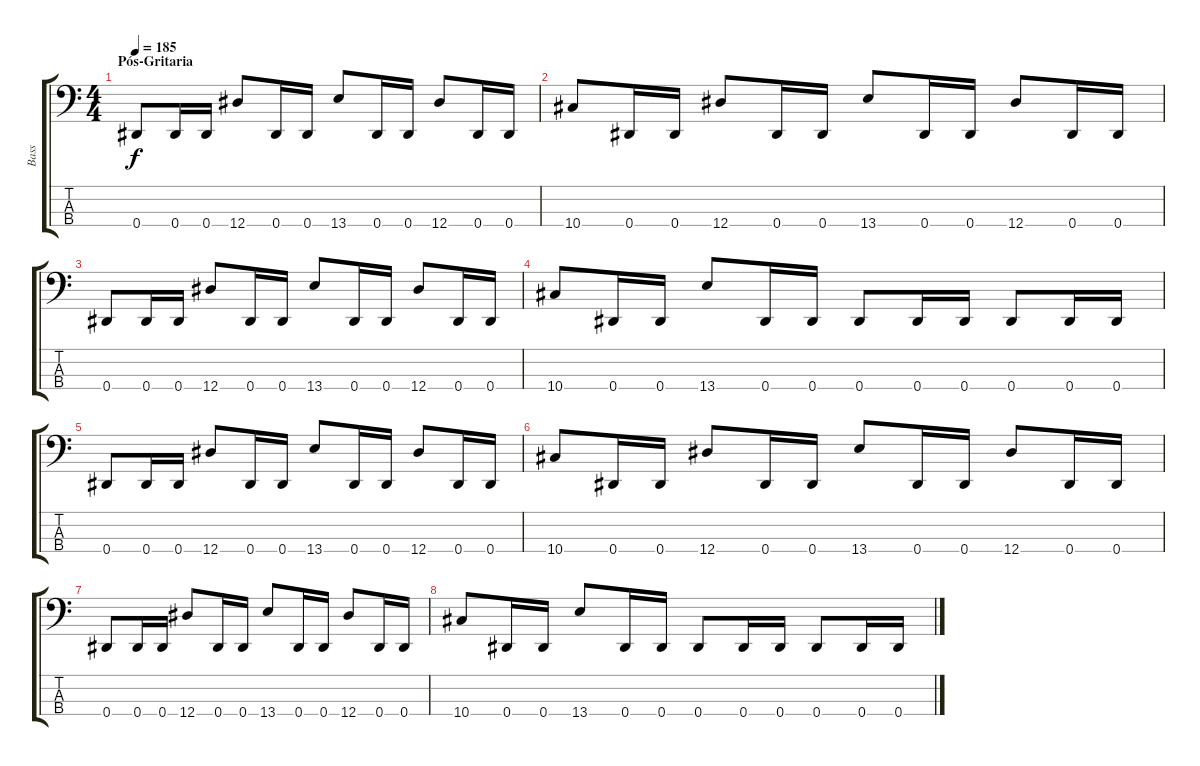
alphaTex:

\track ("Bass" "Bass") {instrument electricbassfinger}
\staff {score tabs}
\tuning (Gb2 Db2 Ab1 Eb1) {hide}
\ts (4 4)
\section ("" "Pós-Gritaria")
\tempo 185
\clef f4
\ks c
0.4.8{dy f} 0.4.16 0.4.16 12.4.8 0.4.16 0.4.16 13.4.8 0.4.16 0.4.16 12.4.8 0.4.16 0.4.16 |
10.4.8 0.4.16 0.4.16 12.4.8 0.4.16 0.4.16 13.4.8 0.4.16 0.4.16 12.4.8 0.4.16 0.4.16 |
0.4.8 0.4.16 0.4.16 12.4.8 0.4.16 0.4.16 13.4.8 0.4.16 0.4.16 12.4.8 0.4.16 0.4.16 |
10.4.8 0.4.16 0.4.16 13.4.8 0.4.16 0.4.16 0.4.8 0.4.16 0.4.16 0.4.8 0.4.16 0.4.16 |
0.4.8 0.4.16 0.4.16 12.4.8 0.4.16 0.4.16 13.4.8 0.4.16 0.4.16 12.4.8 0.4.16 0.4.16 |
10.4.8 0.4.16 0.4.16 12.4.8 0.4.16 0.4.16 13.4.8 0.4.16 0.4.16 12.4.8 0.4.16 0.4.16 |
0.4.8 0.4.16 0.4.16 12.4.8 0.4.16 0.4.16 13.4.8 0.4.16 0.4.16 12.4.8 0.4.16 0.4.16 |
10.4.8 0.4.16 0.4.16 13.4.8 0.4.16 0.4.16 0.4.8 0.4.16 0.4.16 0.4.8 0.4.16 0.4.16
